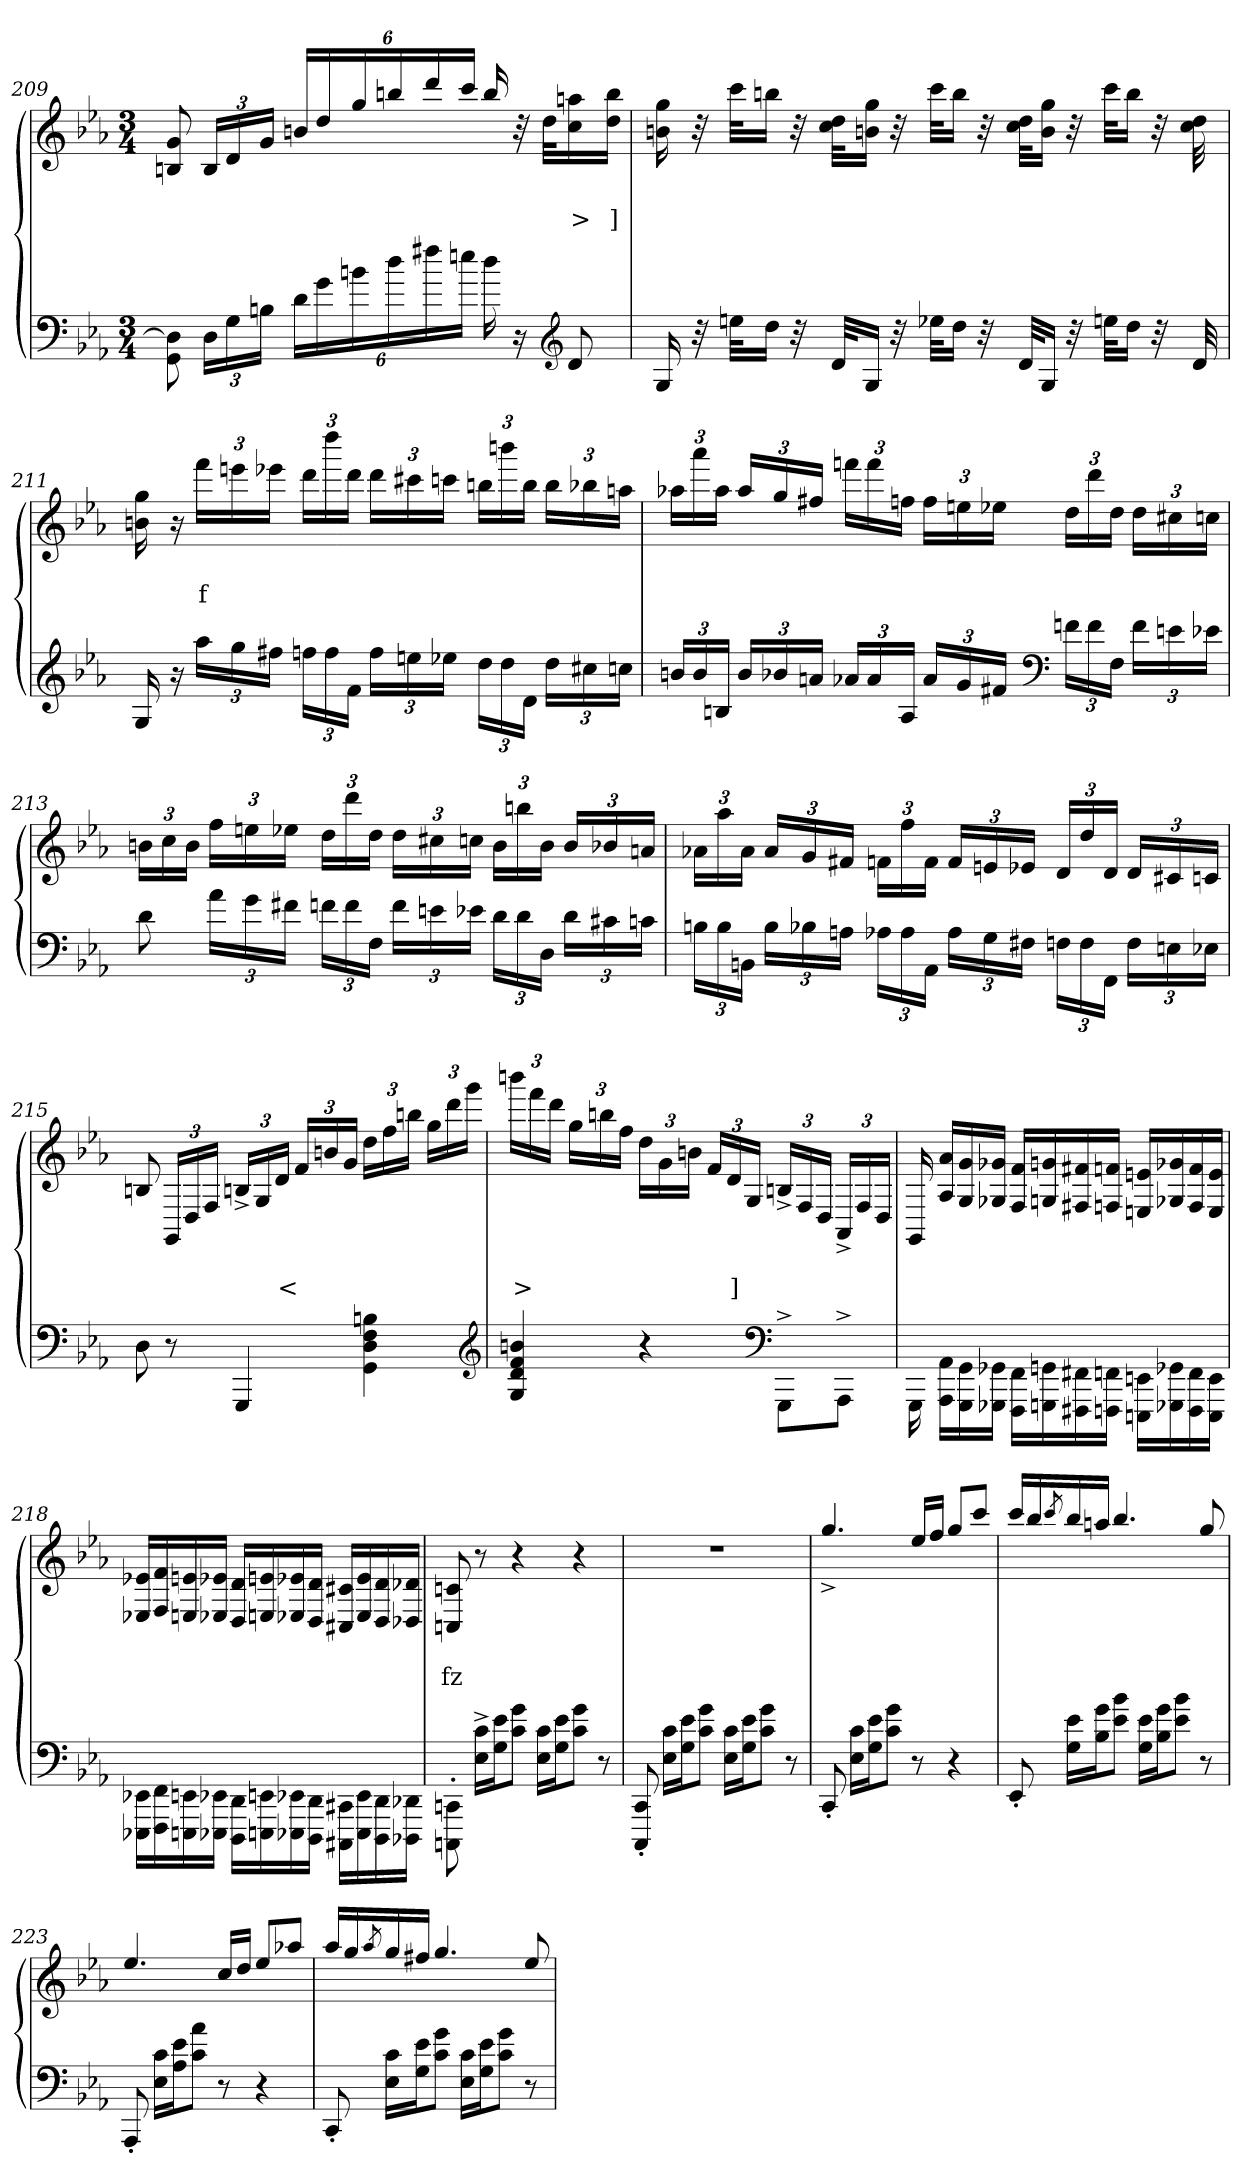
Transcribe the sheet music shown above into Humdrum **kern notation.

**kern	**kern	**text	**text
*part2	*part1	*part1	*part1
*staff2	*staff1	*staff1	*staff1
*clefF4	*clefG2	*	*
*k[b-e-a-]	*k[b-e-a-]	*	*
*M3/4	*M3/4	*	*
=209	=209	=209	=209
8D\] 8GG\	8g 8Bn	.	.
24DLL	24BLL	.	.
24G	24d	.	.
24BnJJ	24gJJ	.	.
24dLL	24bn/LL	.	.
24g	24dd	.	.
24bn	24gg	.	.
24dd	24bbn	.	.
24ff#X	24ddd	.	.
24eenJJ	24cccJJ	.	.
16dd	16bb/	.	.
16r	32r	.	.
.	32ddKLL	.	.
*clefG2	*	*	*
8d	16aan 16cc	.	>
.	16bb 16ddJJ	.	]
=210	=210	=210	=210
16G	16gg 16bn	.	.
32r	32r	.	.
32eenKLL	32cccKLL	.	.
16ddJJ	16bbnJJ	.	.
32r	32r	.	.
32dKLL	32dd 32ccKLL	.	.
16GJJ	16gg 16bnJJ	.	.
32r	32r	.	.
32ee-XKLL	32cccKLL	.	.
16ddJJ	16bbJJ	.	.
32r	32r	.	.
32dKLL	32dd 32ccKLL	.	.
16GJJ	16gg 16bJJ	.	.
32r	32r	.	.
32eenKLL	32cccKLL	.	.
16ddJJ	16bbJJ	.	.
32r	32r	.	.
32d	32dd 32cc	.	.
=211	=211	=211	=211
16G	16gg 16bn	.	.
16r	16r	.	.
24aa-LL	24fffLL	.	f
24gg	24eeen	.	.
24ff#XJJ	24eee-XJJ	.	.
24ffn\LL	24dddLL	.	.
24ff\	24dddd	.	.
24f/JJ	24dddJJ	.	.
24ffLL	24dddLL	.	.
24een	24ccc#X	.	.
24ee-XJJ	24cccnJJ	.	.
24dd\LL	24bbnLL	.	.
24dd\	24bbbn	.	.
24d/JJ	24bbJJ	.	.
24dd\LL	24bb\LL	.	.
24cc#X	24bb-X	.	.
24ccnJJ	24aanJJ	.	.
=212	=212	=212	=212
24bnLL	24aa-XLL	.	.
24b	24aaa-	.	.
24BnJJ	24aa-JJ	.	.
24bLL	24aa-/LL	.	.
24b-X	24gg	.	.
24anJJ	24ff#XJJ	.	.
24a-XLL	24fffnLL	.	.
24a-	24fff	.	.
24A-JJ	24ffnJJ	.	.
24a-LL	24ffLL	.	.
24g	24een	.	.
24f#XJJ	24ee-XJJ	.	.
*clefF4	*	*	*
24fnLL	24ddLL	.	.
24f	24ddd	.	.
24FJJ	24ddJJ	.	.
24fLL	24ddLL	.	.
24en	24cc#X	.	.
24e-XJJ	24ccnJJ	.	.
=213	=213	=213	=213
8d	24bnLL	.	.
.	24cc	.	.
.	24bJJ	.	.
24a-LL	24ffLL	.	.
24g	24een	.	.
24f#XJJ	24ee-XJJ	.	.
24fnLL	24ddLL	.	.
24f	24ddd	.	.
24FJJ	24ddJJ	.	.
24fLL	24ddLL	.	.
24en	24cc#X	.	.
24e-XJJ	24ccnJJ	.	.
24dLL	24bLL	.	.
24d	24bbn	.	.
24DJJ	24bJJ	.	.
24dLL	24b/LL	.	.
24c#X	24b-X	.	.
24cnJJ	24anJJ	.	.
=214	=214	=214	=214
24Bn\LL	24a-XLL	.	.
24B\	24aa-	.	.
24BBn/JJ	24a-JJ	.	.
24BLL	24a-LL	.	.
24B-X	24g	.	.
24AnJJ	24f#XJJ	.	.
24A-X\LL	24fn\LL	.	.
24A-\	24ff	.	.
24AA-/JJ	24fJJ	.	.
24A-LL	24fLL	.	.
24G	24en	.	.
24F#XJJ	24e-XJJ	.	.
24Fn\LL	24dLL	.	.
24F\	24dd	.	.
24FF/JJ	24dJJ	.	.
24FLL	24dLL	.	.
24En	24c#X	.	.
24E-XJJ	24cnJJ	.	.
=215	=215	=215	=215
8D	8Bn	.	.
8r	24GGLL	.	.
.	24D	.	.
.	24FJJ	.	.
4GGG/	24Bn^>LL	.	.
.	24G	.	.
.	24dJJ	.	<
.	24fLL	.	.
.	24bn	.	.
.	24gJJ	.	.
4Bn 4F 4D 4GG	24ddLL	.	.
.	24ff	.	.
.	24bbnJJ	.	.
.	24ggLL	.	.
.	24ddd	.	.
.	24gggJJ	.	.
*clefG2	*	*	*
=216	=216	=216	=216
4bn 4f 4d 4G	24bbbnLL	.	>
.	24fff	.	.
.	24dddJJ	.	.
.	24ggLL	.	.
.	24bbn	.	.
.	24ffJJ	.	.
4r	24ddLL	.	.
.	24g	.	.
.	24bnJJ	.	.
.	24fLL	.	.
.	24d	.	]
.	24GJJ	.	.
*clefF4	*	*	*
8GGG^>\L	24Bn^>LL	.	.
.	24F	.	.
.	24DJJ	.	.
8AAA-^>J	24AA-^>LL	.	.
.	24F	.	.
.	24DJJ	.	.
=217	=217	=217	=217
16GGG\	16GG	.	.
16AA-\ 16AAA-\LL	16a- 16A-LL	.	.
16GG 16GGG	16g 16G	.	.
16GG-X 16GGG-XJJ	16g-X 16G-XJJ	.	.
16FF\ 16FFF\LL	16f 16FLL	.	.
16GGn 16GGGn	16gn 16Gn	.	.
16FF#X 16FFF#X	16f#X 16F#X	.	.
16FFn 16FFFnJJ	16fn 16FnJJ	.	.
16EEn\ 16EEEn\LL	16en 16EnLL	.	.
16GG-X 16GGG-X	16g-X 16G-X	.	.
16FF 16FFF	16f 16F	.	.
16EE 16EEEJJ	16e 16EJJ	.	.
=218	=218	=218	=218
16EE-X\ 16EEE-X\LL	16e-X 16E-XLL	.	.
16FF 16FFF	16f 16F	.	.
16EEn 16EEEn	16en 16En	.	.
16EE-X 16EEE-XJJ	16e-X 16E-XJJ	.	.
16DD\ 16DDD\LL	16d 16DLL	.	.
16EEn\ 16EEEn\	16en 16En	.	.
16EE-X\ 16EEE-X\	16e-X 16E-X	.	.
16DD\ 16DDD\JJ	16d 16DJJ	.	.
16CC#X\ 16CCC#X\LL	16c#X 16C#XLL	.	.
16EE- 16EEE-	16e- 16E-	.	.
16DD 16DDD	16d 16D	.	.
16DD-X 16DDD-XJJ	16d-X 16D-XJJ	.	.
=219	=219	=219	=219
8CCn\'> 8CCCn\'>	8cn 8Cn	.	fz
16c^> 16E-^>LL	8r	.	.
16e- 16GJ	.	.	.
8g 8cJ	4r	.	.
16c 16E-LL	.	.	.
16e- 16GJ	.	.	.
8g 8cJ	4r	.	.
8r	.	.	.
=220	=220	=220	=220
8CC'> 8CCC'>	2.r	.	.
16c\ 16E-\LL	.	.	.
16e-\ 16G\J	.	.	.
8g\ 8c\J	.	.	.
16c 16E-LL	.	.	.
16e- 16GJ	.	.	.
8g 8cJ	.	.	.
8r	.	.	.
=221	=221	=221	=221
8CC'>	4.gg^>/	.	.
16c 16E-LL	.	.	.
16e- 16GJ	.	.	.
8g 8cJ	.	.	.
8r	16ee-/LL	.	.
.	16ffJJ	.	.
4r	8gg/L	.	.
.	8cccJ	.	.
=222	=222	=222	=222
8EE-'>	16ccc/LL	.	.
.	16bb-	.	.
.	8qccc/	.	.
16e- 16GLL	16bb-	.	.
16g 16B-J	16aanJJ	.	.
8b- 8e-J	4.bb-/	.	.
16e- 16GLL	.	.	.
16g 16B-J	.	.	.
8b- 8e-J	.	.	.
8r	8gg/	.	.
=223	=223	=223	=223
8AAA-'>	4.ee-/	.	.
16c\ 16E-\LL	.	.	.
16e- 16A-J	.	.	.
8a- 8cJ	.	.	.
8r	16cc/LL	.	.
.	16ddJJ	.	.
4r	8ee-/L	.	.
.	8aa-XJ	.	.
=224	=224	=224	=224
8CC'>	16aa-/LL	.	.
.	16gg	.	.
.	8qaa-/	.	.
16c 16E-LL	16gg	.	.
16e- 16GJ	16ff#XJJ	.	.
8g 8cJ	4.gg/	.	.
16c 16E-LL	.	.	.
16e- 16GJ	.	.	.
8g 8cJ	.	.	.
8r	8ee-/	.	.
=	=	=	=
*-	*-	*-	*-
